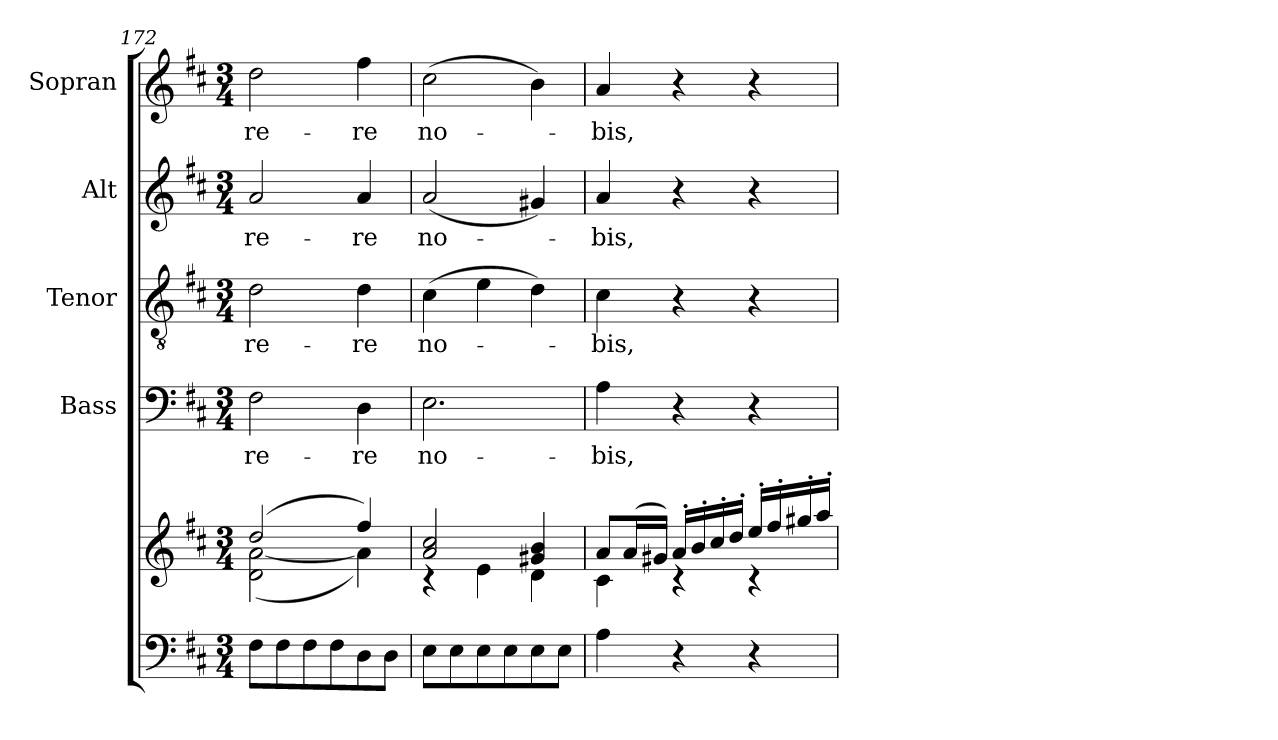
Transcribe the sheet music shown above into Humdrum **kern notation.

**kern	**kern	**kern	**text	**kern	**text	**kern	**text	**kern	**text
*part5	*part5	*part4	*part4	*part3	*part3	*part2	*part2	*part1	*part1
*staff6	*staff5	*staff4	*staff4	*staff3	*staff3	*staff2	*staff2	*staff1	*staff1
*	*	*I"Bass	*	*I"Tenor	*	*I"Alt	*	*I"Sopran	*
*	*	*I'B.	*	*I'T.	*	*I'A.	*	*I'S.	*
*clefF4	*clefG2	*clefF4	*	*clefGv2	*	*clefG2	*	*clefG2	*
*k[f#c#]	*k[f#c#]	*k[f#c#]	*	*k[f#c#]	*	*k[f#c#]	*	*k[f#c#]	*
*D:	*D:	*D:	*	*D:	*	*D:	*	*D:	*
*M3/4	*M3/4	*M3/4	*	*M3/4	*	*M3/4	*	*M3/4	*
=172	=172	=172	=172	=172	=172	=172	=172	=172	=172
*	*^	*	*	*	*	*	*	*	*
!	!	!	!	!LO:LY:b	!	!LO:LY:b	!	!LO:LY:b	!	!LO:LY:b
8F#\L	(2dd/	(2d\ [<2a\	2F#\	-re-	2d\	-re-	2a/	-re-	2dd\	-re-
8F#\	.	.	.	.	.	.	.	.	.	.
8F#\	.	.	.	.	.	.	.	.	.	.
8F#\	.	.	.	.	.	.	.	.	.	.
!	!	!	!	!LO:LY:b	!	!LO:LY:b	!	!LO:LY:b	!	!LO:LY:b
8D\	4ff#/)	4a\])	4D\	-re	4d\	-re	4a/	-re	4ff#\	-re
8D\J	.	.	.	.	.	.	.	.	.	.
=173	=173	=173	=173	=173	=173	=173	=173	=173	=173	=173
!	!	!	!	!LO:LY:b	!	!LO:LY:b	!	!LO:LY:b	!	!LO:LY:b
8E\L	2a/ 2cc#/	4rc	2.E\	no-	(>4c#\	no-	(<2a/	no-	(>2cc#\	no-
8E\	.	.	.	.	.	.	.	.	.	.
8E\	.	4e\	.	.	4e\	.	.	.	.	.
8E\	.	.	.	.	.	.	.	.	.	.
8E\	4g#X/ 4b/	4d\	.	.	4d\)	.	4g#X/)	.	4b\)	.
8E\J	.	.	.	.	.	.	.	.	.	.
=174	=174	=174	=174	=174	=174	=174	=174	=174	=174	=174
!	!	!	!	!LO:LY:b	!	!LO:LY:b	!	!LO:LY:b	!	!LO:LY:b
4A\	8a/L	4c#\	4A\	-bis,	4c#\	-bis,	4a/	-bis,	4a/	-bis,
.	(<16a/L	.	.	.	.	.	.	.	.	.
.	16g#X/JJ)	.	.	.	.	.	.	.	.	.
4r	16a'</LL	4rc	4r	.	4r	.	4r	.	4r	.
.	16b'</	.	.	.	.	.	.	.	.	.
.	16cc#'</	.	.	.	.	.	.	.	.	.
.	16dd'</JJ	.	.	.	.	.	.	.	.	.
4r	16ee'</LL	4rc	4r	.	4r	.	4r	.	4r	.
.	16ff#'</	.	.	.	.	.	.	.	.	.
.	16gg#X'</	.	.	.	.	.	.	.	.	.
.	16aa'</JJ	.	.	.	.	.	.	.	.	.
*	*v	*v	*	*	*	*	*	*	*	*
=	=	=	=	=	=	=	=	=	=
*-	*-	*-	*-	*-	*-	*-	*-	*-	*-
